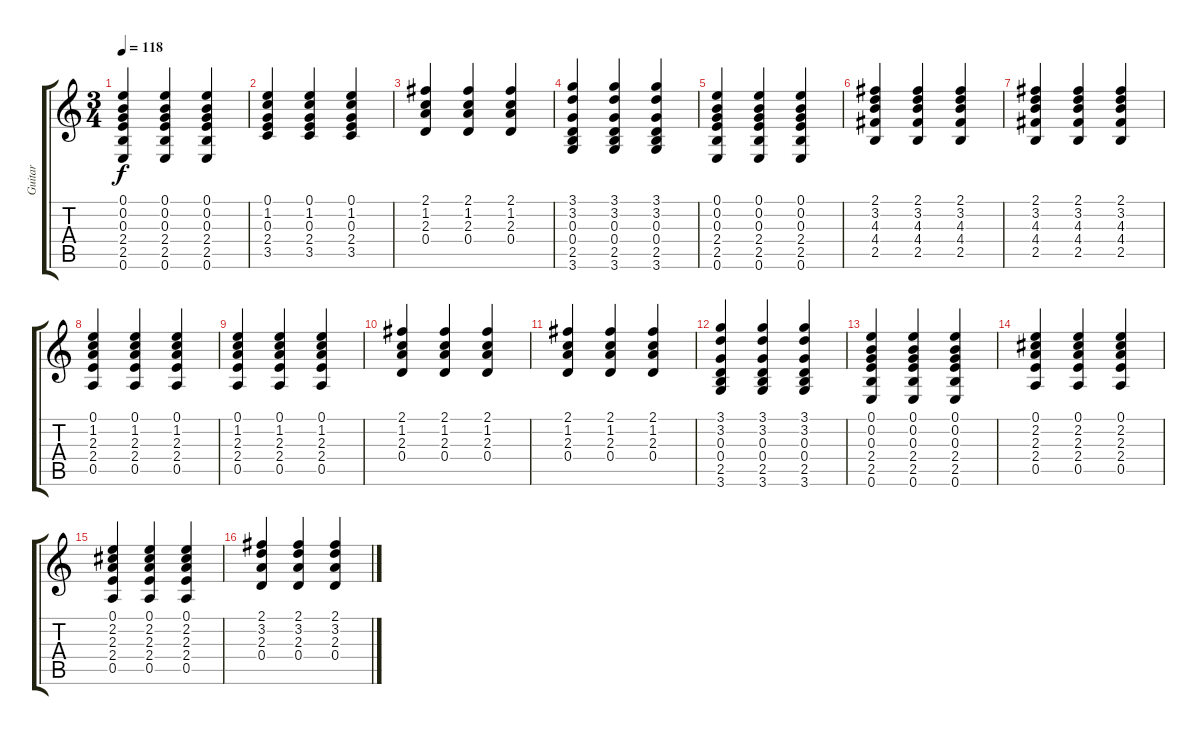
\track ("Guitar" "Guitar") {instrument acousticguitarsteel}
\staff {score tabs}
\tuning (E4 B3 G3 D3 A2 E2) {hide}
\ts (3 4)
\tempo 118
\clef g2
\ks c
(0.1 0.2 0.3 2.4 2.5 0.6).4{dy f} (0.1 0.2 0.3 2.4 2.5 0.6).4 (0.1 0.2 0.3 2.4 2.5 0.6).4 |
(0.1 1.2 0.3 2.4 3.5).4 (0.1 1.2 0.3 2.4 3.5).4 (0.1 1.2 0.3 2.4 3.5).4 |
(2.1 1.2 2.3 0.4).4 (2.1 1.2 2.3 0.4).4 (2.1 1.2 2.3 0.4).4 |
(3.1 3.2 0.3 0.4 2.5 3.6).4 (3.1 3.2 0.3 0.4 2.5 3.6).4 (3.1 3.2 0.3 0.4 2.5 3.6).4 |
(0.1 0.2 0.3 2.4 2.5 0.6).4 (0.1 0.2 0.3 2.4 2.5 0.6).4 (0.1 0.2 0.3 2.4 2.5 0.6).4 |
(2.1 3.2 4.3 4.4 2.5).4 (2.1 3.2 4.3 4.4 2.5).4 (2.1 3.2 4.3 4.4 2.5).4 |
(2.1 3.2 4.3 4.4 2.5).4 (2.1 3.2 4.3 4.4 2.5).4 (2.1 3.2 4.3 4.4 2.5).4 |
(0.1 1.2 2.3 2.4 0.5).4 (0.1 1.2 2.3 2.4 0.5).4 (0.1 1.2 2.3 2.4 0.5).4 |
(0.1 1.2 2.3 2.4 0.5).4 (0.1 1.2 2.3 2.4 0.5).4 (0.1 1.2 2.3 2.4 0.5).4 |
(2.1 1.2 2.3 0.4).4 (2.1 1.2 2.3 0.4).4 (2.1 1.2 2.3 0.4).4 |
(2.1 1.2 2.3 0.4).4 (2.1 1.2 2.3 0.4).4 (2.1 1.2 2.3 0.4).4 |
(3.1 3.2 0.3 0.4 2.5 3.6).4 (3.1 3.2 0.3 0.4 2.5 3.6).4 (3.1 3.2 0.3 0.4 2.5 3.6).4 |
(0.1 0.2 0.3 2.4 2.5 0.6).4 (0.1 0.2 0.3 2.4 2.5 0.6).4 (0.1 0.2 0.3 2.4 2.5 0.6).4 |
(0.1 2.2 2.3 2.4 0.5).4 (0.1 2.2 2.3 2.4 0.5).4 (0.1 2.2 2.3 2.4 0.5).4 |
(0.1 2.2 2.3 2.4 0.5).4 (0.1 2.2 2.3 2.4 0.5).4 (0.1 2.2 2.3 2.4 0.5).4 |
(2.1 3.2 2.3 0.4).4 (2.1 3.2 2.3 0.4).4 (2.1 3.2 2.3 0.4).4
